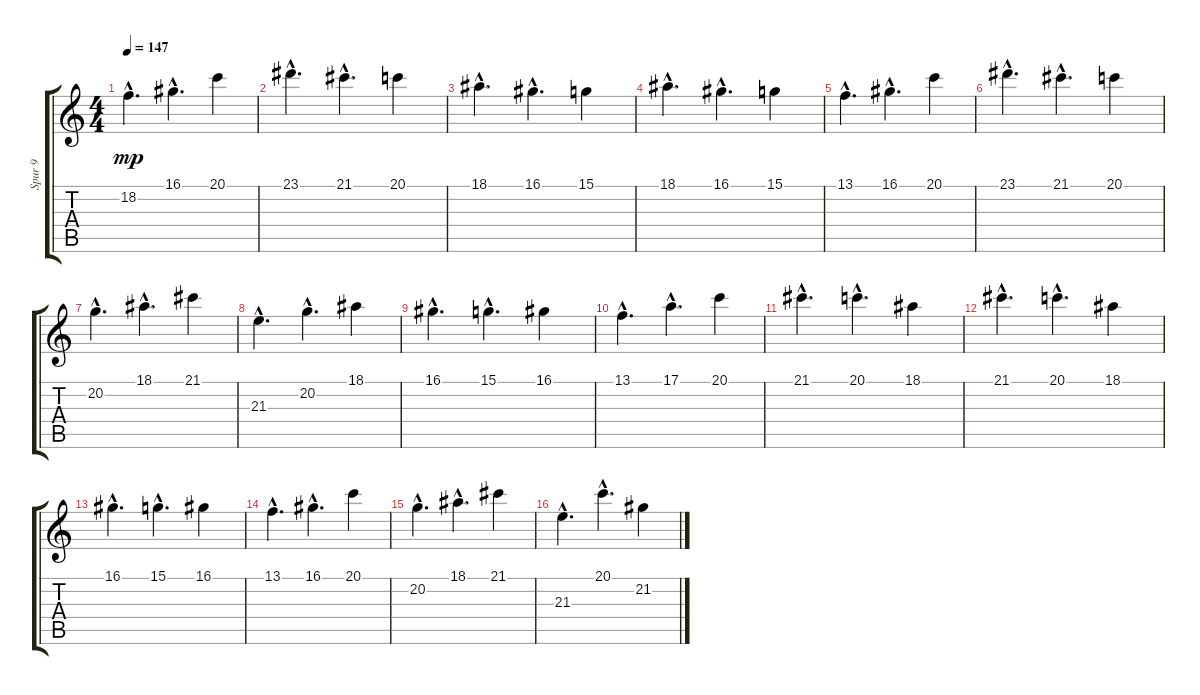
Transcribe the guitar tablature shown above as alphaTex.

\track ("Spur 9" "Spur 9") {instrument frenchhorn}
\staff {score tabs}
\tuning (E4 B3 G3 D3 A2 E2) {hide}
\ts (4 4)
\tempo 147
\clef g2
\ks c
18.2{hac}.4{d dy mp} 16.1{hac}.4{d} 20.1.4 |
23.1{hac}.4{d} 21.1{hac}.4{d} 20.1.4 |
18.1{hac}.4{d} 16.1{hac}.4{d} 15.1.4 |
18.1{hac}.4{d} 16.1{hac}.4{d} 15.1.4 |
13.1{hac}.4{d} 16.1{hac}.4{d} 20.1.4 |
23.1{hac}.4{d} 21.1{hac}.4{d} 20.1.4 |
20.2{hac}.4{d} 18.1{hac}.4{d} 21.1.4 |
21.3{hac}.4{d} 20.2{hac}.4{d} 18.1.4 |
16.1{hac}.4{d} 15.1{hac}.4{d} 16.1.4 |
13.1{hac}.4{d} 17.1{hac}.4{d} 20.1.4 |
21.1{hac}.4{d} 20.1{hac}.4{d} 18.1.4 |
21.1{hac}.4{d} 20.1{hac}.4{d} 18.1.4 |
16.1{hac}.4{d} 15.1{hac}.4{d} 16.1.4 |
13.1{hac}.4{d} 16.1{hac}.4{d} 20.1.4 |
20.2{hac}.4{d} 18.1{hac}.4{d} 21.1.4 |
21.3{hac}.4{d} 20.1{hac}.4{d} 21.2.4
